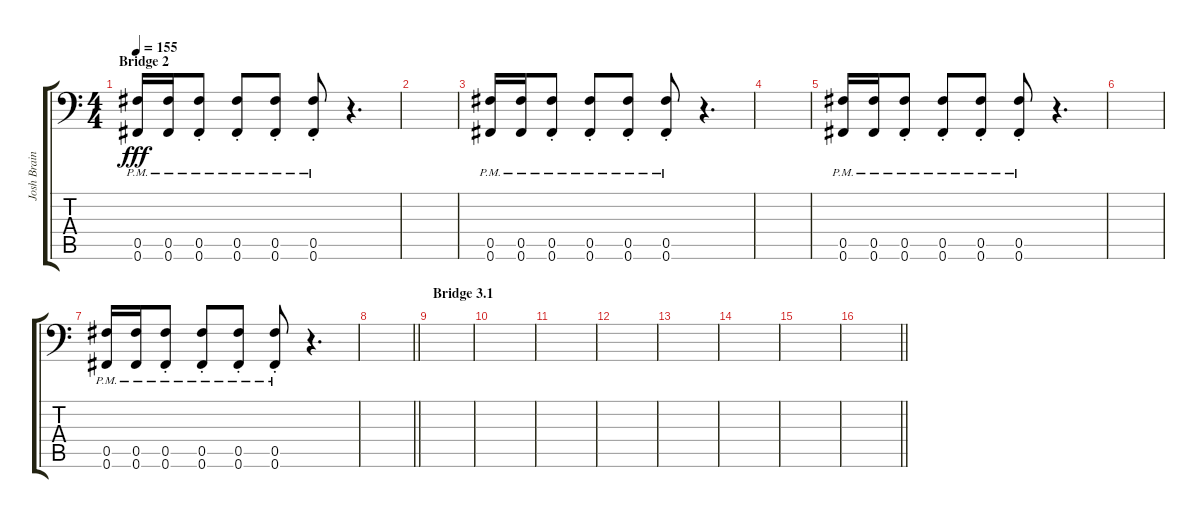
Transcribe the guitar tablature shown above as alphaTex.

\track ("Josh Brainard" "Josh Brain") {instrument distortionguitar}
\staff {score tabs}
\tuning (Db4 Ab3 E3 B2 Gb2 Gb1) {hide}
\ts (4 4)
\section ("" "Bridge 2")
\tempo 155
\clef f4
\ks c
(0.5{pm} 0.6{pm}).16{dy fff volume 13} (0.5{pm} 0.6{pm}).16 (0.5{pm st} 0.6{pm st}).8 (0.5{pm st} 0.6{pm st}).8 (0.5{pm st} 0.6{pm st}).8 (0.5{pm st} 0.6{pm st}).8 r.4{d} |
|
(0.5{pm} 0.6{pm}).16 (0.5{pm} 0.6{pm}).16 (0.5{pm st} 0.6{pm st}).8 (0.5{pm st} 0.6{pm st}).8 (0.5{pm st} 0.6{pm st}).8 (0.5{pm st} 0.6{pm st}).8 r.4{d} |
|
(0.5{pm} 0.6{pm}).16 (0.5{pm} 0.6{pm}).16 (0.5{pm st} 0.6{pm st}).8 (0.5{pm st} 0.6{pm st}).8 (0.5{pm st} 0.6{pm st}).8 (0.5{pm st} 0.6{pm st}).8 r.4{d} |
|
(0.5{pm} 0.6{pm}).16 (0.5{pm} 0.6{pm}).16 (0.5{pm st} 0.6{pm st}).8 (0.5{pm st} 0.6{pm st}).8 (0.5{pm st} 0.6{pm st}).8 (0.5{pm st} 0.6{pm st}).8 r.4{d} |
\barLineRight lightlight
|
\section ("" "Bridge 3.1")
|
|
|
|
|
|
|
\barLineRight lightlight
